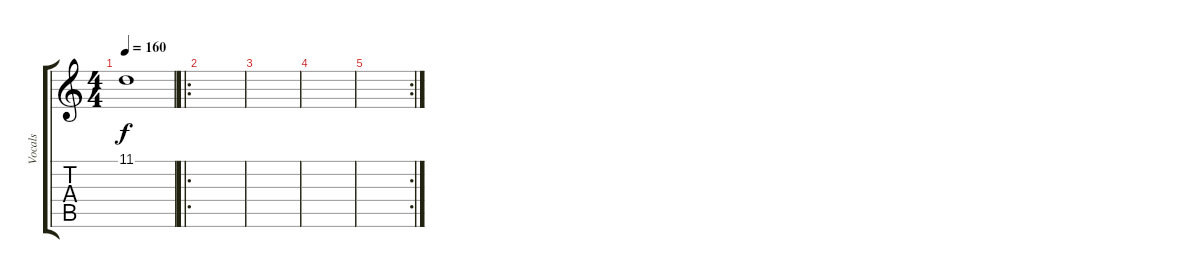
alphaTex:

\track ("Vocals" "Vocals") {instrument lead6voice}
\staff {score tabs}
\tuning (Eb4 Bb3 Gb3 Db3 Ab2 Eb2) {hide}
\ts (4 4)
\tempo 160
\clef g2
\ks c
11.1{t}.1{dy f} |
\ro
|
|
|
\rc 2
